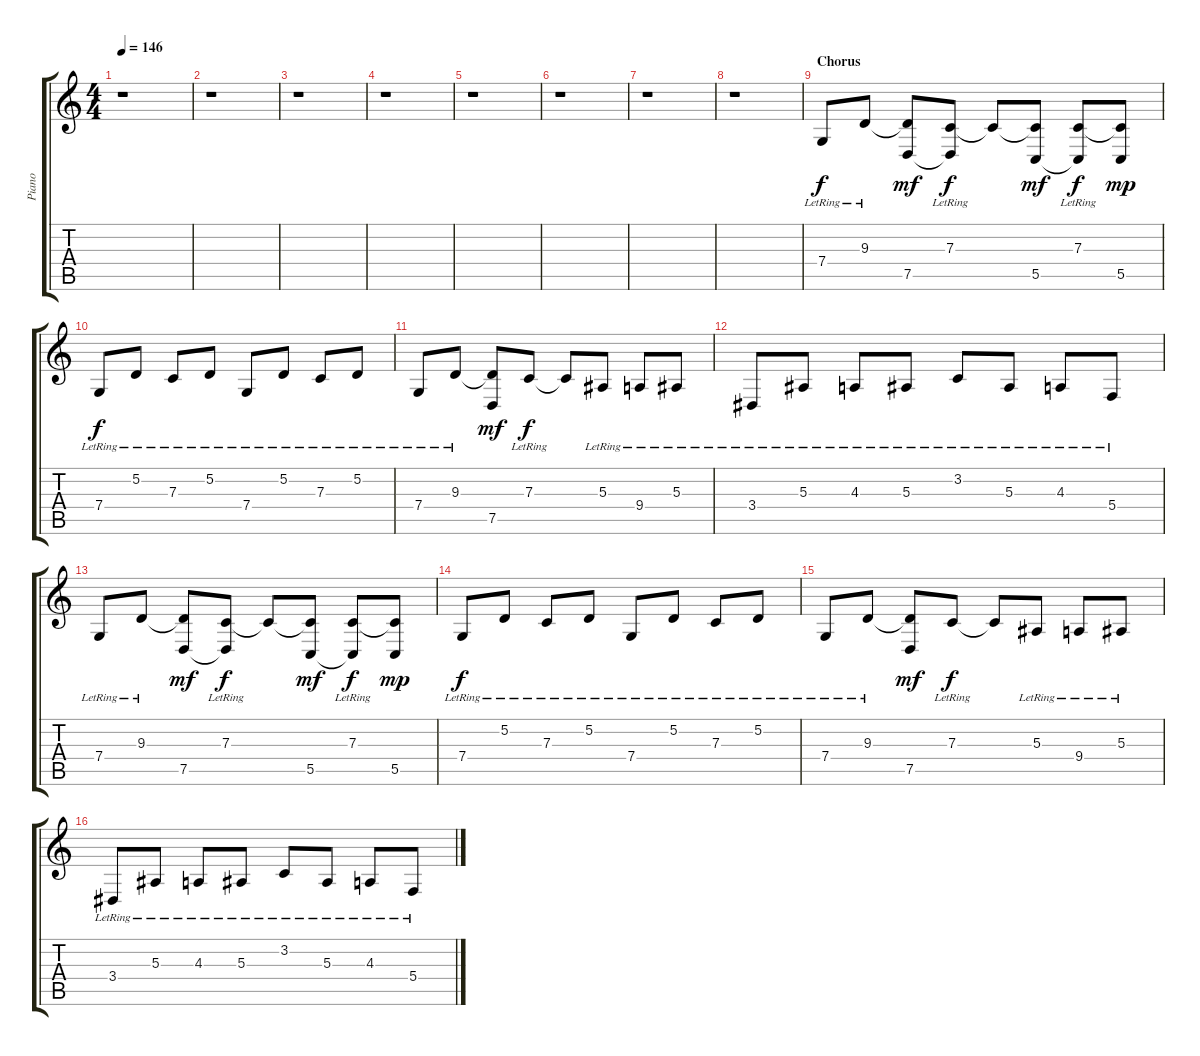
\track ("Piano" "Piano") {instrument electricgrandpiano}
\staff {score tabs}
\tuning (D4 A3 F3 C3 G2 C2) {hide}
\ts (4 4)
\tempo 146
\clef g2
\ks c
r.1{dy f} |
r.1 |
r.1 |
r.1 |
r.1 |
r.1 |
r.1 |
r.1 |
\section ("" "Chorus")
7.4{lr}.8 9.3{lr}.8 (9.3{t} 7.5).8{dy mf} (7.3{lr} 7.5{t}).8{dy f} 7.3{t}.8 (7.3{t} 5.5).8{dy mf} (7.3{lr} 5.5{t}).8{dy f} (7.3{t} 5.5).8{dy mp} |
7.4{lr}.8{dy f} 5.2{lr}.8 7.3{lr}.8 5.2{lr}.8 7.4{lr}.8 5.2{lr}.8 7.3{lr}.8 5.2{lr}.8 |
7.4{lr}.8 9.3{lr}.8 (9.3{t} 7.5).8{dy mf} 7.3{lr}.8{dy f} 7.3{t}.8 5.3{lr}.8 9.4{lr}.8 5.3{lr}.8 |
3.4{lr}.8 5.3{lr}.8 4.3{lr}.8 5.3{lr}.8 3.2{lr}.8 5.3{lr}.8 4.3{lr}.8 5.4{lr}.8 |
7.4{lr}.8 9.3{lr}.8 (9.3{t} 7.5).8{dy mf} (7.3{lr} 7.5{t}).8{dy f} 7.3{t}.8 (7.3{t} 5.5).8{dy mf} (7.3{lr} 5.5{t}).8{dy f} (7.3{t} 5.5).8{dy mp} |
7.4{lr}.8{dy f} 5.2{lr}.8 7.3{lr}.8 5.2{lr}.8 7.4{lr}.8 5.2{lr}.8 7.3{lr}.8 5.2{lr}.8 |
7.4{lr}.8 9.3{lr}.8 (9.3{t} 7.5).8{dy mf} 7.3{lr}.8{dy f} 7.3{t}.8 5.3{lr}.8 9.4{lr}.8 5.3{lr}.8 |
3.4{lr}.8 5.3{lr}.8 4.3{lr}.8 5.3{lr}.8 3.2{lr}.8 5.3{lr}.8 4.3{lr}.8 5.4{lr}.8
